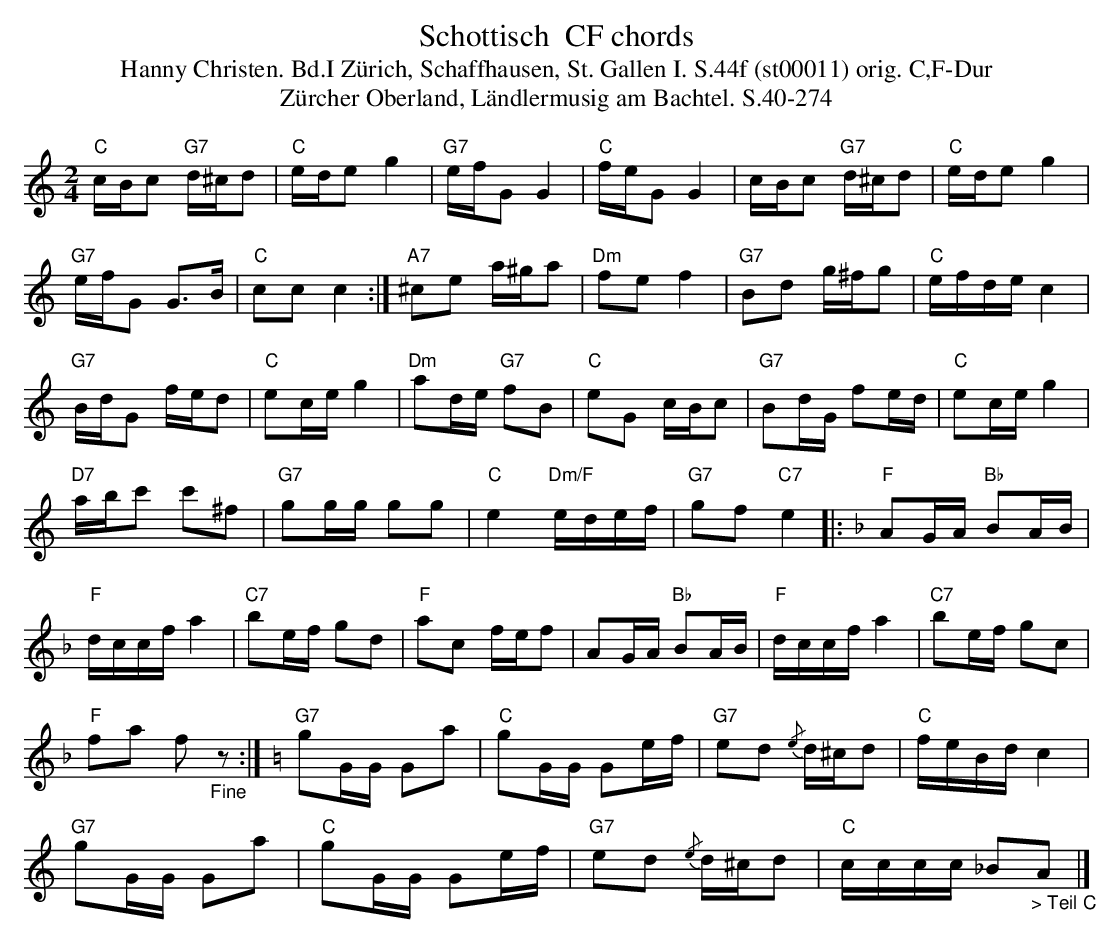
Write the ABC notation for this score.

X:1
T: Schottisch  CF chords
T:Hanny Christen. Bd.I Zürich, Schaffhausen, St. Gallen I. S.44f (st00011) orig. C,F-Dur
T: Z\"urcher Oberland, L\"andlermusig am Bachtel. S.40-274
M:2/4
L:1/16
K:C %%MIDI gchordon
"C"cBc2 "G7"d^cd2 | "C"ede2g4 | "G7"efG2G4 | "C"feG2 G4 | cBc2 "G7"d^cd2 | "C"ede2g4 |
"G7"efG2 G3B | "C"c2c2c4 :| "A7"^c2e2 a^ga2 | "Dm"f2e2f4 | "G7"B2d2 g^fg2 | "C"efdec4 |
"G7"BdG2 fed2 | "C"e2ceg4 | "Dm"a2de "G7"f2B2 | "C"e2G2 cBc2 |  "G7"B2dG f2ed | "C"e2ceg4 |
"D7"abc'2 c'2^f2 | "G7"g2gg g2g2 | "C"e4 "Dm/F"edef | "G7"g2f2"C7"e4 |: [K:F] "F"A2GA "Bb"B2AB |
"F"dccfa4 | "C7"b2ef g2d2 | "F"a2c2 fef2 | A2GA "Bb"B2AB | "F"dccfa4 | "C7"b2ef g2c2 |
"F"f2a2 f2"_Fine"z2 :| [K:C] "G7"g2GG G2a2 | "C"g2GG G2ef | "G7"e2d2 {/e}d^cd2 | "C"feBdc4 |
"G7"g2GG G2a2 | "C"g2GG G2ef | "G7"e2d2 {/e}d^cd2 | "C"cccc _B2"_> Teil C"A2 |]
